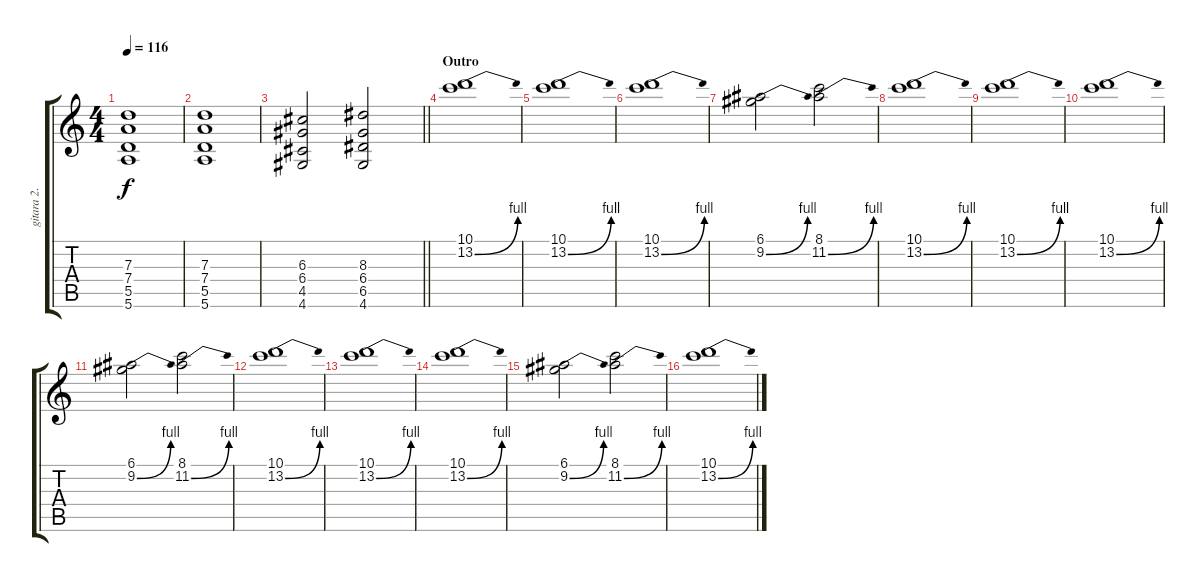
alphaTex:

\track ("gitara 2." "gitara 2.") {instrument electricguitarjazz}
\staff {score tabs}
\tuning (E4 B3 G3 D3 A2 E2) {hide}
\ts (4 4)
\tempo 116
\clef g2
\ks c
(7.3 7.4 5.5 5.6).1{dy f} |
(7.3 7.4 5.5 5.6).1 |
\barLineRight lightlight
(6.3 6.4 4.5 4.6).2 (8.3 6.4 6.5 4.6).2 |
\section ("" "Outro")
(10.1 13.2{be (bend 0 0 60 4)}).1 |
(10.1 13.2{be (bend 0 0 60 4)}).1 |
(10.1 13.2{be (bend 0 0 60 4)}).1 |
(6.1 9.2{be (bend 0 0 60 4)}).2 (8.1 11.2{be (bend 0 0 60 4)}).2 |
(10.1 13.2{be (bend 0 0 60 4)}).1 |
(10.1 13.2{be (bend 0 0 60 4)}).1 |
(10.1 13.2{be (bend 0 0 60 4)}).1 |
(6.1 9.2{be (bend 0 0 60 4)}).2 (8.1 11.2{be (bend 0 0 60 4)}).2 |
(10.1 13.2{be (bend 0 0 60 4)}).1 |
(10.1 13.2{be (bend 0 0 60 4)}).1 |
(10.1 13.2{be (bend 0 0 60 4)}).1 |
(6.1 9.2{be (bend 0 0 60 4)}).2 (8.1 11.2{be (bend 0 0 60 4)}).2 |
(10.1 13.2{be (bend 0 0 60 4)}).1
